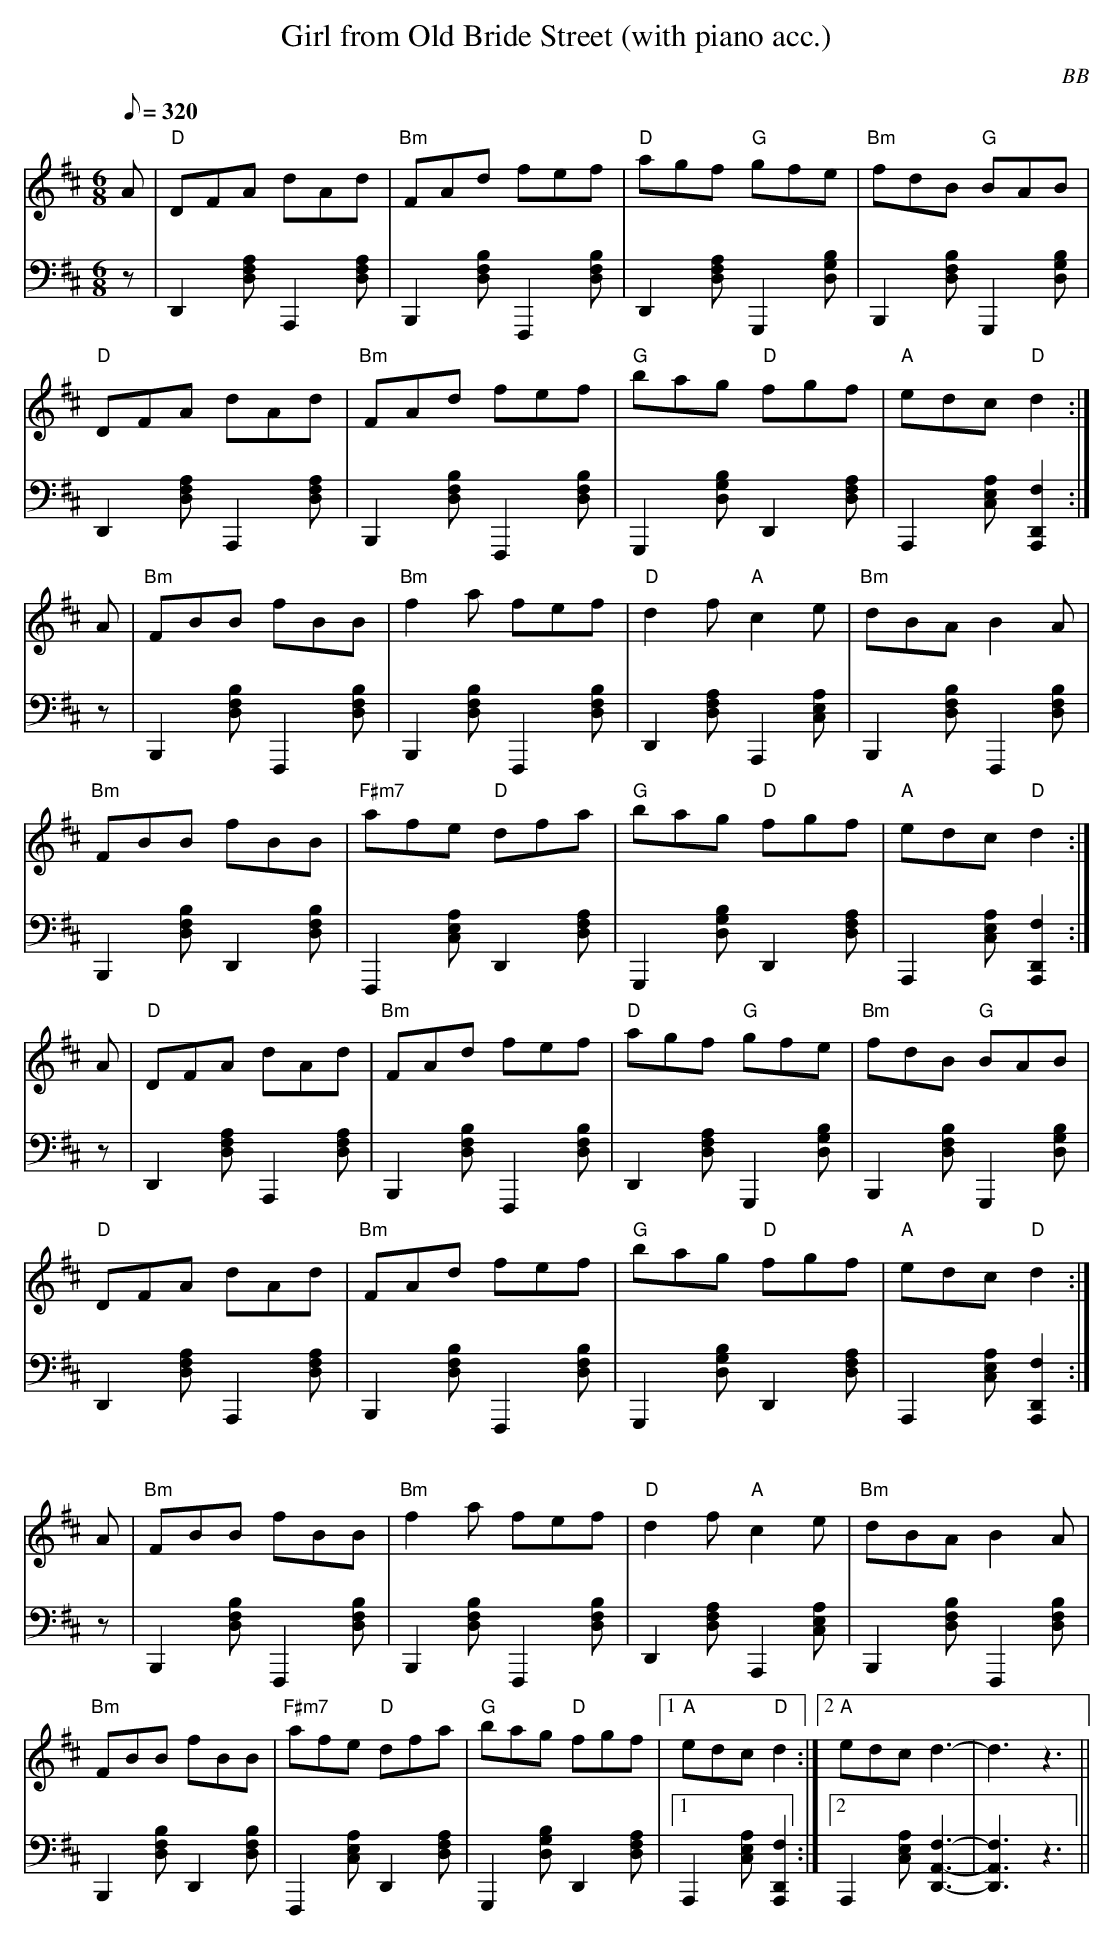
X:1
T: Girl from Old Bride Street (with piano acc.)
C: BB
Q: 1/8=320
M: 6/8
L: 1/8
V: 1 program 1 73 %flute
V: 2 volume=70 clef=bass m=D program 1 00
K: D
[V:1] A | "D"DFA dAd | "Bm"FAd fef | "D"agf "G"gfe | "Bm"fdB "G"BAB |
[V:2] z|D,2[AFD]A,,2[AFD]|B,,2[BDF] F,,2[BDF]|D,2[AFD]G,,2[GDB]|B,,2[BFD]G,,2[GDB]|
[V:1] "D"DFA dAd | "Bm"FAd fef | "G"bag "D"fgf | "A"edc "D"d2 :|
[V:2] D,2[AFD]A,,2[AFD]|B,,2[BDF]F,,2[BDF]|G,,2[GDB]D,2[AFD]|A,,2[AEC][D,2A,,2F2]:|
[V:1] A |"Bm"FBB fBB | "Bm"f2 a fef | "D"d2f "A"c2e | "Bm"dBA B2 A |
[V:2] z |B,,2[BDF]F,,2[BDF]|B,,2[BDF] F,,2[BDF]|D,2[AFD]A,,2[AEC]|B,,2[BDF]F,,2[BDF]|
[V:1] "Bm"FBB fBB | "F#m7"afe "D"dfa | "G"bag "D"fgf | "A"edc "D"d2 :|
[V:2] B,,2[BDF]D,2[BDF]|F,,2[ECA]D,2[AFD]|G,,2[GDB]D,2[AFD]|A,,2[AEC][D,2A,,2F2]:|
[V:1] A | "D"DFA dAd | "Bm"FAd fef | "D"agf "G"gfe | "Bm"fdB "G"BAB |
[V:2] z|D,2[AFD]A,,2[AFD]|B,,2[BDF] F,,2[BDF]|D,2[AFD]G,,2[GDB]|B,,2[BFD]G,,2[GDB]|
[V:1] "D"DFA dAd | "Bm"FAd fef | "G"bag "D"fgf | "A"edc "D"d2 :|
[V:2] D,2[AFD]A,,2[AFD]|B,,2[BDF]F,,2[BDF]|G,,2[GDB]D,2[AFD]|A,,2[AEC][D,2A,,2F2]:|
[V:1] A |"Bm"FBB fBB | "Bm"f2 a fef | "D"d2f "A"c2e | "Bm"dBA B2 A |
[V:2] z |B,,2[BDF]F,,2[BDF]|B,,2[BDF] F,,2[BDF]|D,2[AFD]A,,2[AEC]|B,,2[BDF]F,,2[BDF]|
[V:1] "Bm"FBB fBB | "F#m7"afe "D"dfa | "G"bag "D"fgf |1 "A"edc "D"d2 :|2 "A"edc d3-|d3 z3||
[V:2] B,,2[BDF]D,2[BDF]|F,,2[ECA]D,2[AFD]|G,,2[GDB]D,2[AFD]|1 A,,2[AEC][D,2A,,2F2]:|2\
A,,2[AEC][D,3-A,3-F3-]|[D,3A,3F3] z3||
